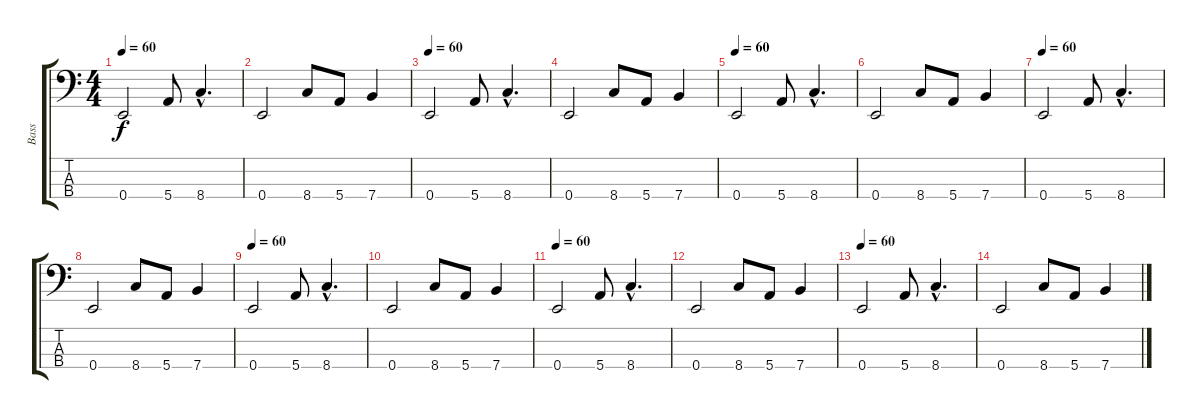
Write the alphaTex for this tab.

\track ("Bass" "Bass") {instrument electricbasspick}
\staff {score tabs}
\tuning (G2 D2 A1 E1) {hide}
\ts (4 4)
\tempo 60
\clef f4
\ks c
0.4.2{dy f} 5.4.8 8.4{hac}.4{d} |
0.4.2 8.4.8 5.4.8 7.4.4 |
\tempo 60
0.4.2 5.4.8 8.4{hac}.4{d} |
0.4.2 8.4.8 5.4.8 7.4.4 |
\tempo 60
0.4.2 5.4.8 8.4{hac}.4{d} |
0.4.2 8.4.8 5.4.8 7.4.4 |
\tempo 60
0.4.2 5.4.8 8.4{hac}.4{d} |
0.4.2 8.4.8 5.4.8 7.4.4 |
\tempo 60
0.4.2 5.4.8 8.4{hac}.4{d} |
0.4.2 8.4.8 5.4.8 7.4.4 |
\tempo 60
0.4.2 5.4.8 8.4{hac}.4{d volume 2} |
0.4.2 8.4.8 5.4.8 7.4.4 |
\tempo 60
0.4.2 5.4.8 8.4{hac}.4{d volume 0} |
0.4.2 8.4.8 5.4.8 7.4.4
